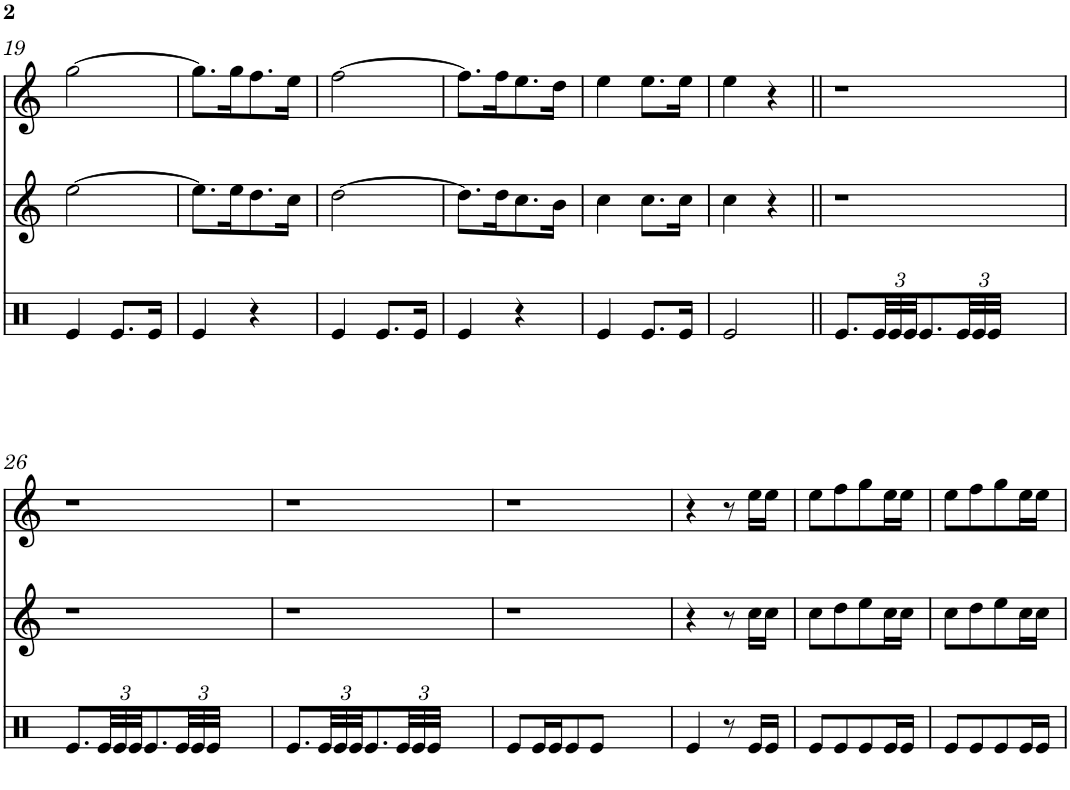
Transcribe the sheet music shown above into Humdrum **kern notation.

**kern	**kern	**kern
*part3	*part2	*part1
*staff3	*staff2	*staff1
*I"Timbal	*I"Gralla 2	*I"Gralla 1
!!LO:PB:g=z
*clefX	*clefG2	*clefG2
*k[]	*k[]	*k[]
*M1/8	*M1/8	*M1/8
=19	=19	=19
[8e/	[8ee\	[8gg\
8ryy	4.ryy	4.ryy
8.e/L	.	.
16e/Jk	.	.
=20	=20	=20
[8e/	8ee\L_	8gg\L_
8e/]	8ee\_	8gg\_
4r	16ee\K	16gg\K
.	8.dd\	8.ff\
16ryy	16cc\Jk	16ee\Jk
=21	=21	=21
[8e/	[8dd\	[8ff\
8e/]	16ee\L]	16gg\L]
.	8ee\_	8gg\_
8.e/L	.	.
.	8.ryy	8.ryy
16e/Jk	.	.
=22	=22	=22
[8e/	8dd\L_	8ff\L_
8e/]	8dd\_	8ff\_
4r	8ee\_	8gg\_
.	16dd\K	16ff\K
.	8.cc\	8.ee\
8.ryy	.	.
.	16b\Jk	16dd\Jk
=23	=23	=23
[8e/	[8cc\	[8ee\
8e/]	16dd\L]	16ff\L]
.	8dd\_	8ff\_
8.e/L	.	.
.	8.cc\L	8.ee\L
16e/Jk	.	.
16ryy	16cc\Jk	16ee\Jk
=24	=24	=24
[8e/	[8cc\	[8ee\
8e/]	8cc\]	8ee\]
4.ryy	8dd\_	8ff\_
.	4r	4r
=25||	=25||	=25||
[8e/L	8r	8r
8e/_	8cc\]	8ee\]
*Xbrackettup	*	*
48e/LL	2ryy	2ryy
48e/	.	.
48e/JJ	.	.
8.e/	.	.
48e/LL	.	.
48e/	.	.
48e/JJJ	.	.
2ryy	.	.
.	4ryy	4ryy
.	16ryy	16ryy
!!LO:LB:g=z
=26	=26	=26
[8e/L	8r	8r
16e/L]	1ryy	1ryy
8e/_	.	.
48e/LL	.	.
48e/	.	.
48e/JJ	.	.
8.e/	.	.
48e/LL	.	.
48e/	.	.
48e/JJJ	.	.
2ryy	.	.
=27	=27	=27
[8e/L	8r	8r
16e/L]	1ryy	1ryy
8e/]	.	.
48e/LL	.	.
48e/	.	.
48e/JJ	.	.
8.e/	.	.
48e/LL	.	.
48e/	.	.
48e/JJJ	.	.
2ryy	.	.
=28	=28	=28
8e/L	8r	8r
16e/L]	2...ryy	2...ryy
16e/L	.	.
16e/J	.	.
8e/	.	.
8e/J	.	.
2ryy	.	.
=29	=29	=29
[8e/	8r	8r
8ryy	8ryy	8ryy
8r	8r	8r
16e/LL	16cc\LL	16ee\LL
16e/JJ	16cc\JJ	16ee\JJ
=30	=30	=30
8e/L	8cc\L	8ee\L
8e/]	8r	8r
8e/	8dd\	8ff\
8e/	8ee\	8gg\
16e/L	16cc\L	16ee\L
16e/JJ	16cc\JJ	16ee\JJ
=31	=31	=31
8e/L	8cc\L	8ee\L
8e/	8dd\	8ff\
8e/	8ee\	8gg\
16e/L	16cc\L	16ee\L
16e/JJ	16cc\JJ	16ee\JJ
=	=	=
*-	*-	*-
